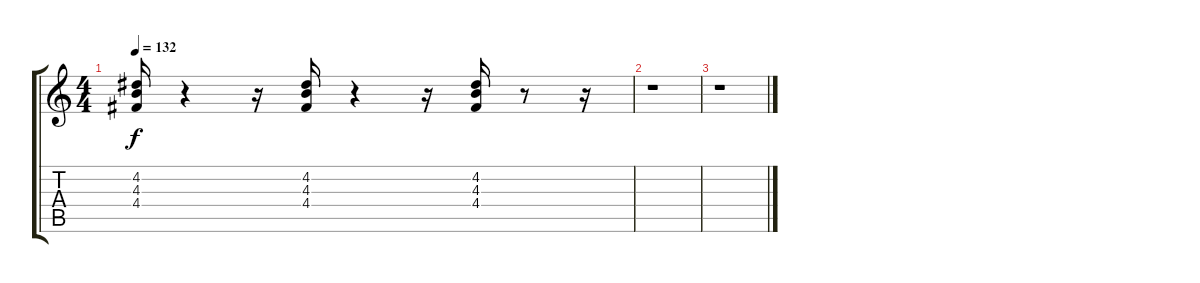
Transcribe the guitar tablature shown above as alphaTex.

\track "" {instrument electricguitarclean}
\staff {score tabs}
\tuning (E4 B3 G3 D3 A2 E2) {hide}
\ts (4 4)
\tempo 132
\clef g2
\ks c
(4.2 4.3 4.4).16{dy f volume 1} r.4 r.16 (4.2 4.3 4.4).16{volume 1} r.4 r.16 (4.2 4.3 4.4).16{volume 1} r.8 r.16 |
r.1 |
r.1
